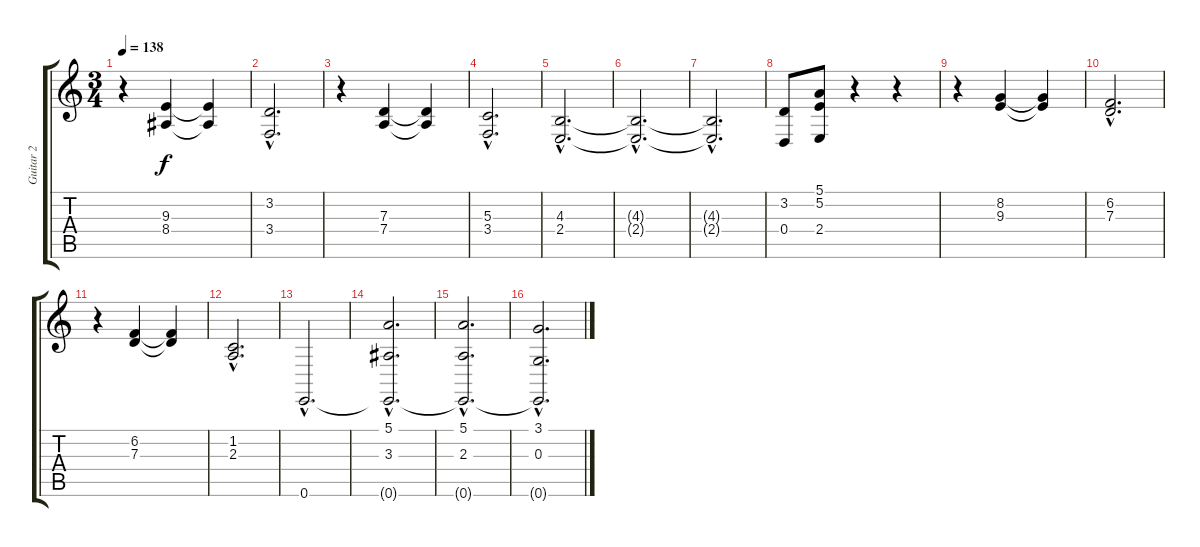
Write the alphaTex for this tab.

\track ("Guitar 2" "Guitar 2") {instrument stringensemble1}
\staff {score tabs}
\tuning (E4 B3 G3 D3 A2 E2) {hide}
\ts (3 4)
\tempo 138
\clef g2
\ks c
r.4{dy f} (9.3 8.4).4 (9.3{t} 8.4{t}).4 |
(3.2{hac} 3.4{hac}).2{d} |
r.4 (7.3 7.4).4 (7.3{t} 7.4{t}).4 |
(5.3{hac} 3.4{hac}).2{d} |
(4.3{hac} 2.4{hac}).2{d} |
(4.3{hac t} 2.4{hac t}).2{d} |
(4.3{hac t} 2.4{hac t}).2{d} |
(3.2 0.4).8 (5.1 5.2 2.4).8 r.4 r.4 |
r.4 (8.2 9.3).4 (8.2{t} 9.3{t}).4 |
(6.2{hac} 7.3{hac}).2{d} |
r.4 (6.2 7.3).4 (6.2{t} 7.3{t}).4 |
(1.2{hac} 2.3{hac}).2{d} |
0.6{hac}.2{d} |
(5.1{hac} 3.3{hac} 0.6{hac t}).2{d} |
(5.1{hac} 2.3{hac} 0.6{hac t}).2{d} |
(3.1{hac} 0.3{hac} 0.6{hac t}).2{d}
